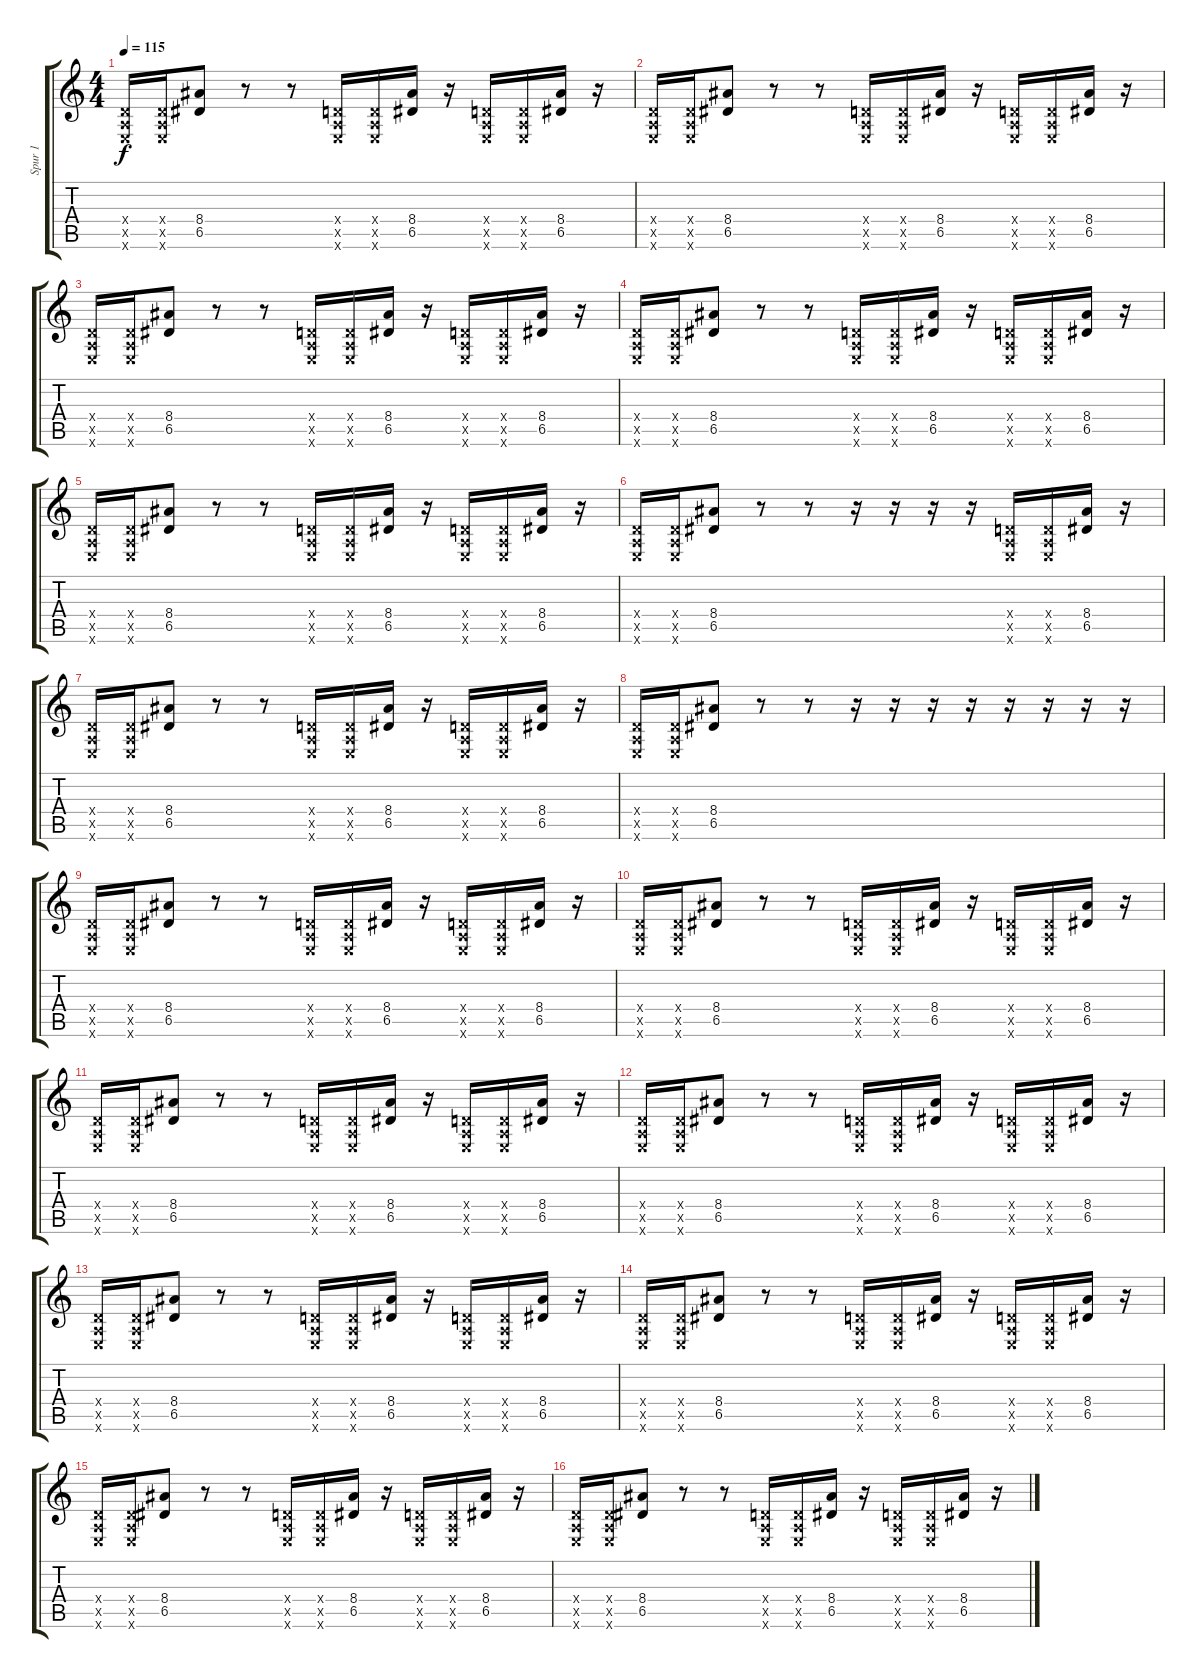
\track ("Spur 1" "Spur 1") {instrument overdrivenguitar}
\staff {score tabs}
\tuning (E4 B3 G3 D3 A2 E2) {hide}
\ts (4 4)
\tempo 115
\clef g2
\ks c
(0.4{x} 0.5{x} 0.6{x}).16{dy f} (0.4{x} 0.5{x} 0.6{x}).16 (8.4 6.5).8 r.8 r.8 (0.4{x} 0.5{x} 0.6{x}).16 (0.4{x} 0.5{x} 0.6{x}).16 (8.4 6.5).16 r.16 (0.4{x} 0.5{x} 0.6{x}).16 (0.4{x} 0.5{x} 0.6{x}).16 (8.4 6.5).16 r.16 |
(0.4{x} 0.5{x} 0.6{x}).16 (0.4{x} 0.5{x} 0.6{x}).16 (8.4 6.5).8 r.8 r.8 (0.4{x} 0.5{x} 0.6{x}).16 (0.4{x} 0.5{x} 0.6{x}).16 (8.4 6.5).16 r.16 (0.4{x} 0.5{x} 0.6{x}).16 (0.4{x} 0.5{x} 0.6{x}).16 (8.4 6.5).16 r.16 |
(0.4{x} 0.5{x} 0.6{x}).16 (0.4{x} 0.5{x} 0.6{x}).16 (8.4 6.5).8 r.8 r.8 (0.4{x} 0.5{x} 0.6{x}).16 (0.4{x} 0.5{x} 0.6{x}).16 (8.4 6.5).16 r.16 (0.4{x} 0.5{x} 0.6{x}).16 (0.4{x} 0.5{x} 0.6{x}).16 (8.4 6.5).16 r.16 |
(0.4{x} 0.5{x} 0.6{x}).16 (0.4{x} 0.5{x} 0.6{x}).16 (8.4 6.5).8 r.8 r.8 (0.4{x} 0.5{x} 0.6{x}).16 (0.4{x} 0.5{x} 0.6{x}).16 (8.4 6.5).16 r.16 (0.4{x} 0.5{x} 0.6{x}).16 (0.4{x} 0.5{x} 0.6{x}).16 (8.4 6.5).16 r.16 |
(0.4{x} 0.5{x} 0.6{x}).16 (0.4{x} 0.5{x} 0.6{x}).16 (8.4 6.5).8 r.8 r.8 (0.4{x} 0.5{x} 0.6{x}).16 (0.4{x} 0.5{x} 0.6{x}).16 (8.4 6.5).16 r.16 (0.4{x} 0.5{x} 0.6{x}).16 (0.4{x} 0.5{x} 0.6{x}).16 (8.4 6.5).16 r.16 |
(0.4{x} 0.5{x} 0.6{x}).16 (0.4{x} 0.5{x} 0.6{x}).16 (8.4 6.5).8 r.8 r.8 r.16 r.16 r.16 r.16 (0.4{x} 0.5{x} 0.6{x}).16 (0.4{x} 0.5{x} 0.6{x}).16 (8.4 6.5).16 r.16 |
(0.4{x} 0.5{x} 0.6{x}).16 (0.4{x} 0.5{x} 0.6{x}).16 (8.4 6.5).8 r.8 r.8 (0.4{x} 0.5{x} 0.6{x}).16 (0.4{x} 0.5{x} 0.6{x}).16 (8.4 6.5).16 r.16 (0.4{x} 0.5{x} 0.6{x}).16 (0.4{x} 0.5{x} 0.6{x}).16 (8.4 6.5).16 r.16 |
(0.4{x} 0.5{x} 0.6{x}).16 (0.4{x} 0.5{x} 0.6{x}).16 (8.4 6.5).8 r.8 r.8 r.16 r.16 r.16 r.16 r.16 r.16 r.16 r.16 |
(0.4{x} 0.5{x} 0.6{x}).16 (0.4{x} 0.5{x} 0.6{x}).16 (8.4 6.5).8 r.8 r.8 (0.4{x} 0.5{x} 0.6{x}).16 (0.4{x} 0.5{x} 0.6{x}).16 (8.4 6.5).16 r.16 (0.4{x} 0.5{x} 0.6{x}).16 (0.4{x} 0.5{x} 0.6{x}).16 (8.4 6.5).16 r.16 |
(0.4{x} 0.5{x} 0.6{x}).16 (0.4{x} 0.5{x} 0.6{x}).16 (8.4 6.5).8 r.8 r.8 (0.4{x} 0.5{x} 0.6{x}).16 (0.4{x} 0.5{x} 0.6{x}).16 (8.4 6.5).16 r.16 (0.4{x} 0.5{x} 0.6{x}).16 (0.4{x} 0.5{x} 0.6{x}).16 (8.4 6.5).16 r.16 |
(0.4{x} 0.5{x} 0.6{x}).16 (0.4{x} 0.5{x} 0.6{x}).16 (8.4 6.5).8 r.8 r.8 (0.4{x} 0.5{x} 0.6{x}).16 (0.4{x} 0.5{x} 0.6{x}).16 (8.4 6.5).16 r.16 (0.4{x} 0.5{x} 0.6{x}).16 (0.4{x} 0.5{x} 0.6{x}).16 (8.4 6.5).16 r.16 |
(0.4{x} 0.5{x} 0.6{x}).16 (0.4{x} 0.5{x} 0.6{x}).16 (8.4 6.5).8 r.8 r.8 (0.4{x} 0.5{x} 0.6{x}).16 (0.4{x} 0.5{x} 0.6{x}).16 (8.4 6.5).16 r.16 (0.4{x} 0.5{x} 0.6{x}).16 (0.4{x} 0.5{x} 0.6{x}).16 (8.4 6.5).16 r.16 |
(0.4{x} 0.5{x} 0.6{x}).16 (0.4{x} 0.5{x} 0.6{x}).16 (8.4 6.5).8 r.8 r.8 (0.4{x} 0.5{x} 0.6{x}).16 (0.4{x} 0.5{x} 0.6{x}).16 (8.4 6.5).16 r.16 (0.4{x} 0.5{x} 0.6{x}).16 (0.4{x} 0.5{x} 0.6{x}).16 (8.4 6.5).16 r.16 |
(0.4{x} 0.5{x} 0.6{x}).16 (0.4{x} 0.5{x} 0.6{x}).16 (8.4 6.5).8 r.8 r.8 (0.4{x} 0.5{x} 0.6{x}).16 (0.4{x} 0.5{x} 0.6{x}).16 (8.4 6.5).16 r.16 (0.4{x} 0.5{x} 0.6{x}).16 (0.4{x} 0.5{x} 0.6{x}).16 (8.4 6.5).16 r.16 |
(0.4{x} 0.5{x} 0.6{x}).16 (0.4{x} 0.5{x} 0.6{x}).16 (8.4 6.5).8 r.8 r.8 (0.4{x} 0.5{x} 0.6{x}).16 (0.4{x} 0.5{x} 0.6{x}).16 (8.4 6.5).16 r.16 (0.4{x} 0.5{x} 0.6{x}).16 (0.4{x} 0.5{x} 0.6{x}).16 (8.4 6.5).16 r.16 |
(0.4{x} 0.5{x} 0.6{x}).16 (0.4{x} 0.5{x} 0.6{x}).16 (8.4 6.5).8 r.8 r.8 (0.4{x} 0.5{x} 0.6{x}).16 (0.4{x} 0.5{x} 0.6{x}).16 (8.4 6.5).16 r.16 (0.4{x} 0.5{x} 0.6{x}).16 (0.4{x} 0.5{x} 0.6{x}).16 (8.4 6.5).16 r.16
